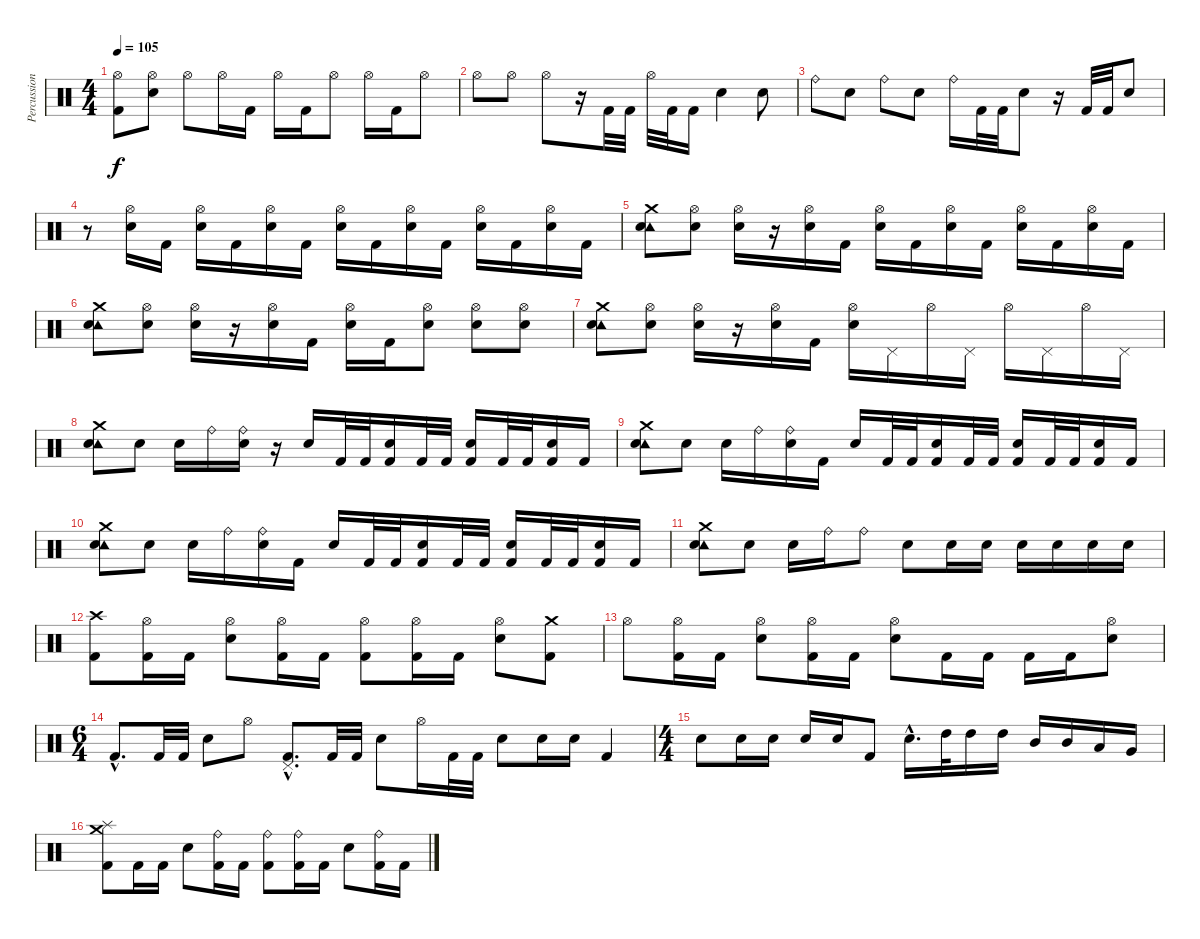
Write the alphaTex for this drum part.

\track ("Percussioni" "Percussion") {instrument percussion}
\staff {score}
\articulation defaults
\ts (4 4)
\tempo 105
\clef neutral
\ks c
("Hi-Hat (open)" "Kick (hit) 2").8{dy f} ("Hi-Hat (open)" "Electric Snare (hit)").8 "Hi-Hat (open)".8 "Hi-Hat (open)".16 "Kick (hit) 2".16 "Hi-Hat (open)".16 "Kick (hit) 2".16 "Hi-Hat (open)".8 "Hi-Hat (open)".16 "Kick (hit) 2".16 "Hi-Hat (open)".8 |
"Hi-Hat (open)".8 "Hi-Hat (open)".8 "Hi-Hat (open)".8 r.16 "Kick (hit) 2".32 "Kick (hit) 2".32 "Hi-Hat (open)".32 "Kick (hit) 2".32 "Kick (hit) 2".16 "Electric Snare (hit)".4 "Electric Snare (hit)".8 |
"Ride (bell)".8 "Electric Snare (hit)".8 "Ride (bell)".8 "Electric Snare (hit)".8 "Ride (bell)".16 "Kick (hit) 2".32 "Kick (hit) 2".32 "Electric Snare (hit)".8 r.16 "Kick (hit) 2".32 "Kick (hit) 2".32 "Electric Snare (hit)".8 |
r.8 ("Hi-Hat (open)" "Electric Snare (hit)").16 "Kick (hit) 2".16 ("Hi-Hat (open)" "Electric Snare (hit)").16 "Kick (hit) 2".16 ("Hi-Hat (open)" "Electric Snare (hit)").16 "Kick (hit) 2".16 ("Hi-Hat (open)" "Electric Snare (hit)").16 "Kick (hit) 2".16 ("Hi-Hat (open)" "Electric Snare (hit)").16 "Kick (hit) 2".16 ("Hi-Hat (open)" "Electric Snare (hit)").16 "Kick (hit) 2".16 ("Hi-Hat (open)" "Electric Snare (hit)").16 "Kick (hit) 2".16 |
("Tambourine (hit)" "Crash medium (hit)" "Electric Snare (hit)").8 ("Hi-Hat (open)" "Electric Snare (hit)").8 ("Hi-Hat (open)" "Electric Snare (hit)").16 r.16 ("Hi-Hat (open)" "Electric Snare (hit)").16 "Kick (hit) 2".16 ("Hi-Hat (open)" "Electric Snare (hit)").16 "Kick (hit) 2".16 ("Hi-Hat (open)" "Electric Snare (hit)").16 "Kick (hit) 2".16 ("Hi-Hat (open)" "Electric Snare (hit)").16 "Kick (hit) 2".16 ("Hi-Hat (open)" "Electric Snare (hit)").16 "Kick (hit) 2".16 |
("Tambourine (hit)" "Crash medium (hit)" "Electric Snare (hit)").8 ("Hi-Hat (open)" "Electric Snare (hit)").8 ("Hi-Hat (open)" "Electric Snare (hit)").16 r.16 ("Hi-Hat (open)" "Electric Snare (hit)").16 "Kick (hit) 2".16 ("Hi-Hat (open)" "Electric Snare (hit)").16 "Kick (hit) 2".16 ("Hi-Hat (open)" "Electric Snare (hit)").8 ("Hi-Hat (open)" "Electric Snare (hit)").8 ("Hi-Hat (open)" "Electric Snare (hit)").8 |
("Crash medium (hit)" "Tambourine (hit)" "Electric Snare (hit)").8 ("Hi-Hat (open)" "Electric Snare (hit)").8 ("Hi-Hat (open)" "Electric Snare (hit)").16 r.16 ("Hi-Hat (open)" "Electric Snare (hit)").16 "Kick (hit) 2".16 ("Hi-Hat (open)" "Electric Snare (hit)").16 "Pedal Hi-Hat (hit)".16 "Hi-Hat (open)".16 "Pedal Hi-Hat (hit)".16 "Hi-Hat (open)".16 "Pedal Hi-Hat (hit)".16 "Hi-Hat (open)".16 "Pedal Hi-Hat (hit)".16 |
("Crash medium (hit)" "Tambourine (hit)" "Electric Snare (hit)").8 "Electric Snare (hit)".8 "Electric Snare (hit)".16 "Ride (bell)".16 ("Ride (bell)" "Electric Snare (hit)").16 r.16 "Electric Snare (hit)".16 "Kick (hit) 2".32 "Kick (hit) 2".32 ("Electric Snare (hit)" "Kick (hit) 2").16 "Kick (hit) 2".32 "Kick (hit) 2".32 ("Electric Snare (hit)" "Kick (hit) 2").16 "Kick (hit) 2".32 "Kick (hit) 2".32 ("Electric Snare (hit)" "Kick (hit) 2").16 "Kick (hit) 2".16 |
("Crash medium (hit)" "Tambourine (hit)" "Electric Snare (hit)").8 "Electric Snare (hit)".8 "Electric Snare (hit)".16 "Ride (bell)".16 ("Ride (bell)" "Electric Snare (hit)").16 "Kick (hit) 2".16 "Electric Snare (hit)".16 "Kick (hit) 2".32 "Kick (hit) 2".32 ("Electric Snare (hit)" "Kick (hit) 2").16 "Kick (hit) 2".32 "Kick (hit) 2".32 ("Electric Snare (hit)" "Kick (hit) 2").16 "Kick (hit) 2".32 "Kick (hit) 2".32 ("Electric Snare (hit)" "Kick (hit) 2").16 "Kick (hit) 2".16 |
("Crash medium (hit)" "Tambourine (hit)" "Electric Snare (hit)").8 "Electric Snare (hit)".8 "Electric Snare (hit)".16 "Ride (bell)".16 ("Ride (bell)" "Electric Snare (hit)").16 "Kick (hit) 2".16 "Electric Snare (hit)".16 "Kick (hit) 2".32 "Kick (hit) 2".32 ("Electric Snare (hit)" "Kick (hit) 2").16 "Kick (hit) 2".32 "Kick (hit) 2".32 ("Electric Snare (hit)" "Kick (hit) 2").16 "Kick (hit) 2".32 "Kick (hit) 2".32 ("Electric Snare (hit)" "Kick (hit) 2").16 "Kick (hit) 2".16 |
("Crash medium (hit)" "Tambourine (hit)" "Electric Snare (hit)").8 "Electric Snare (hit)".8 "Electric Snare (hit)".16 "Ride (bell)".16 "Ride (bell)".8 "Electric Snare (hit)".8 "Electric Snare (hit)".16 "Electric Snare (hit)".16 "Electric Snare (hit)".16 "Electric Snare (hit)".16 "Electric Snare (hit)".16 "Electric Snare (hit)".16 |
("Crash high (hit)" "Kick (hit) 2").8 ("Hi-Hat (open)" "Kick (hit) 2").16 "Kick (hit) 2".16 ("Hi-Hat (open)" "Electric Snare (hit)").8 ("Hi-Hat (open)" "Kick (hit) 2").16 "Kick (hit) 2".16 ("Hi-Hat (open)" "Kick (hit) 2").8 ("Hi-Hat (open)" "Kick (hit) 2").16 "Kick (hit) 2".16 ("Hi-Hat (open)" "Electric Snare (hit)").8 ("Crash medium (hit)" "Kick (hit) 2").8 |
"Hi-Hat (open)".8 ("Hi-Hat (open)" "Kick (hit) 2").16 "Kick (hit) 2".16 ("Hi-Hat (open)" "Electric Snare (hit)").8 ("Hi-Hat (open)" "Kick (hit) 2").16 "Kick (hit) 2".16 ("Hi-Hat (open)" "Electric Snare (hit)").8 "Kick (hit) 2".16 "Kick (hit) 2".16 "Kick (hit) 2".16 "Kick (hit) 2".16 ("Hi-Hat (open)" "Electric Snare (hit)").8 |
\ts (6 4)
"Kick (hit) 2"{hac}.8{d} "Kick (hit) 2".32 "Kick (hit) 2".32 "Electric Snare (hit)".8 "Hi-Hat (open)".8 ("Pedal Hi-Hat (hit)"{hac} "Kick (hit) 2"{hac}).8{d} "Kick (hit) 2".32 "Kick (hit) 2".32 "Electric Snare (hit)".8 "Hi-Hat (open)".16 "Kick (hit) 2".32 "Kick (hit) 2".32 "Electric Snare (hit)".8 "Electric Snare (hit)".16 "Electric Snare (hit)".16 "Kick (hit) 2".4 |
\ts (4 4)
"Electric Snare (hit)".8 "Electric Snare (hit)".16 "Electric Snare (hit)".16 "Electric Snare (hit)".16 "Electric Snare (hit)".16 "Kick (hit) 2".8 "Electric Snare (hit)"{hac}.16{d} "High Tom (hit)".32 "High Tom (hit)".16 "High Tom (hit)".16 "Mid Tom (hit)".16 "Mid Tom (hit)".16 "Low Tom (hit)".16 "Very Low Tom (hit)".16 |
("Crash medium (hit)" "Splash (hit)" "Kick (hit) 2").8 "Kick (hit) 2".16 "Kick (hit) 2".16 "Electric Snare (hit)".8 ("Ride (bell)" "Kick (hit) 2").16 "Kick (hit) 2".16 ("Ride (bell)" "Kick (hit) 2").8 ("Ride (bell)" "Kick (hit) 2").16 "Kick (hit) 2".16 "Electric Snare (hit)".8 ("Ride (bell)" "Kick (hit) 2").16 "Kick (hit) 2".16
